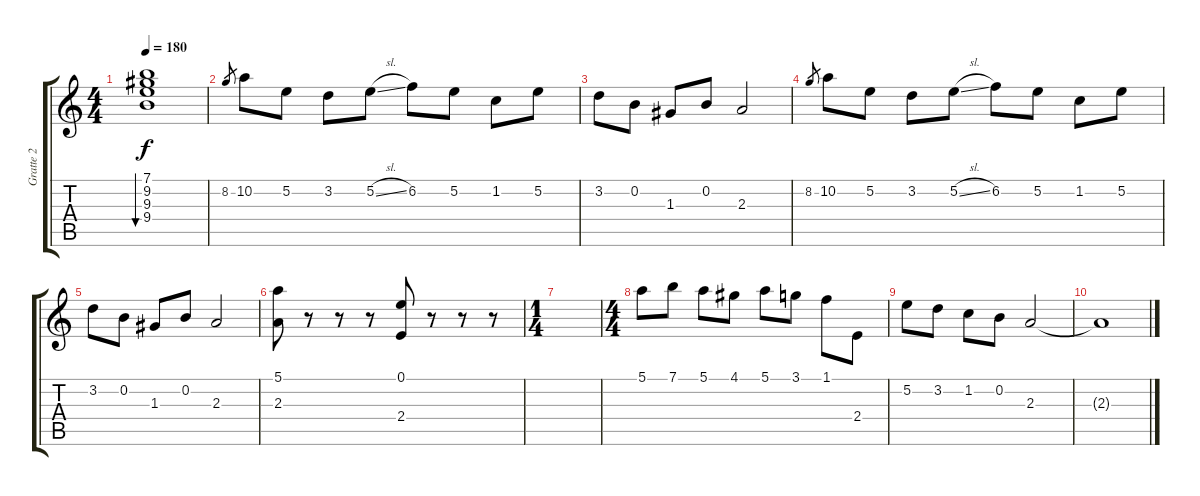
\track ("Gratte 2" "Gratte 2") {instrument acousticguitarnylon}
\staff {score tabs}
\tuning (E4 B3 G3 D3 A2 E2) {hide}
\ts (4 4)
\tempo 180
\clef g2
\ks c
(7.1 9.2 9.3 9.4).1{bu 240 dy f} |
8.2.8{gr} 10.2.8 5.2.8 3.2.8 5.2{sl}.8 6.2.8 5.2.8 1.2.8 5.2.8 |
3.2.8 0.2.8 1.3.8 0.2.8 2.3.2 |
8.2.8{gr} 10.2.8 5.2.8 3.2.8 5.2{sl}.8 6.2.8 5.2.8 1.2.8 5.2.8 |
3.2.8 0.2.8 1.3.8 0.2.8 2.3.2 |
(5.1 2.3).8 r.8 r.8 r.8 (0.1 2.4).8 r.8 r.8 r.8 |
\ts (1 4)
|
\ts (4 4)
5.1.8 7.1.8 5.1.8 4.1.8 5.1.8 3.1.8 1.1.8 2.4.8 |
5.2.8 3.2.8 1.2.8 0.2.8 2.3.2 |
2.3{t}.1
